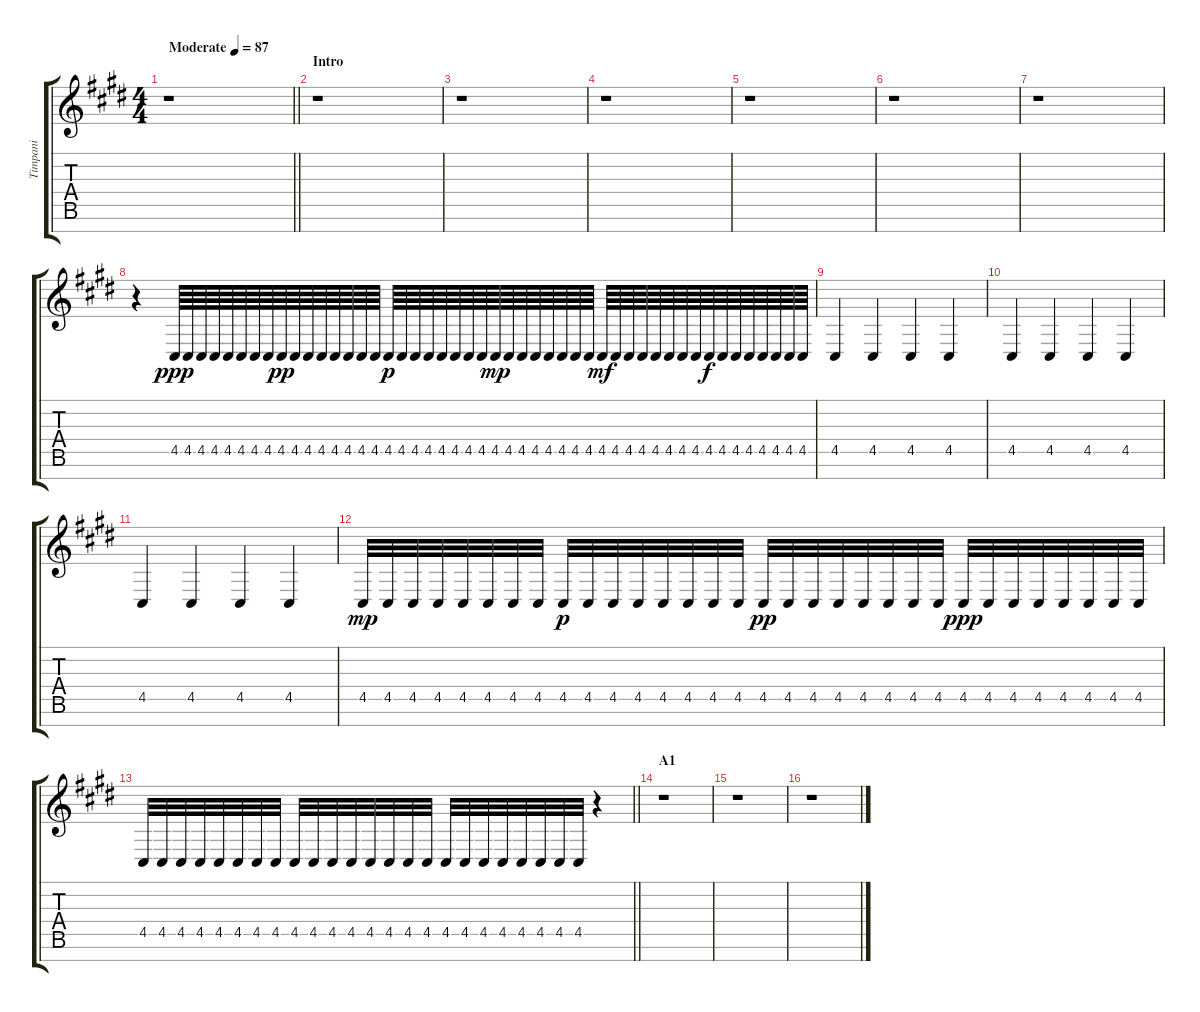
\track ("Timpani" "Timpani") {instrument timpani}
\staff {score tabs}
\tuning (E4 B3 G3 D3 A2 E2 B1) {hide}
\ts (4 4)
\tempo (87 "Moderate")
\clef g2
\barLineRight lightlight
\ks e
r.1{dy ppp instrument timpani} |
\section ("" "Intro")
r.1 |
r.1 |
r.1 |
r.1 |
r.1 |
r.1 |
r.4 4.5.64 4.5.64 4.5.64 4.5.64 4.5.64 4.5.64 4.5.64 4.5.64 4.5.64{dy pp} 4.5.64 4.5.64 4.5.64 4.5.64 4.5.64 4.5.64 4.5.64 4.5.64{dy p} 4.5.64 4.5.64 4.5.64 4.5.64 4.5.64 4.5.64 4.5.64 4.5.64{dy mp} 4.5.64 4.5.64 4.5.64 4.5.64 4.5.64 4.5.64 4.5.64 4.5.64{dy mf} 4.5.64 4.5.64 4.5.64 4.5.64 4.5.64 4.5.64 4.5.64 4.5.64{dy f} 4.5.64 4.5.64 4.5.64 4.5.64 4.5.64 4.5.64 4.5.64 |
4.5.4 4.5.4 4.5.4 4.5.4 |
4.5.4 4.5.4 4.5.4 4.5.4 |
4.5.4 4.5.4 4.5.4 4.5.4 |
4.5.32{dy mp} 4.5.32 4.5.32 4.5.32 4.5.32 4.5.32 4.5.32 4.5.32 4.5.32{dy p} 4.5.32 4.5.32 4.5.32 4.5.32 4.5.32 4.5.32 4.5.32 4.5.32{dy pp} 4.5.32 4.5.32 4.5.32 4.5.32 4.5.32 4.5.32 4.5.32 4.5.32{dy ppp} 4.5.32 4.5.32 4.5.32 4.5.32 4.5.32 4.5.32 4.5.32 |
\barLineRight lightlight
4.5.32 4.5.32 4.5.32 4.5.32 4.5.32 4.5.32 4.5.32 4.5.32 4.5.32 4.5.32 4.5.32 4.5.32 4.5.32 4.5.32 4.5.32 4.5.32 4.5.32 4.5.32 4.5.32 4.5.32 4.5.32 4.5.32 4.5.32 4.5.32 r.4 |
\section ("" "A1")
r.1 |
r.1 |
r.1
